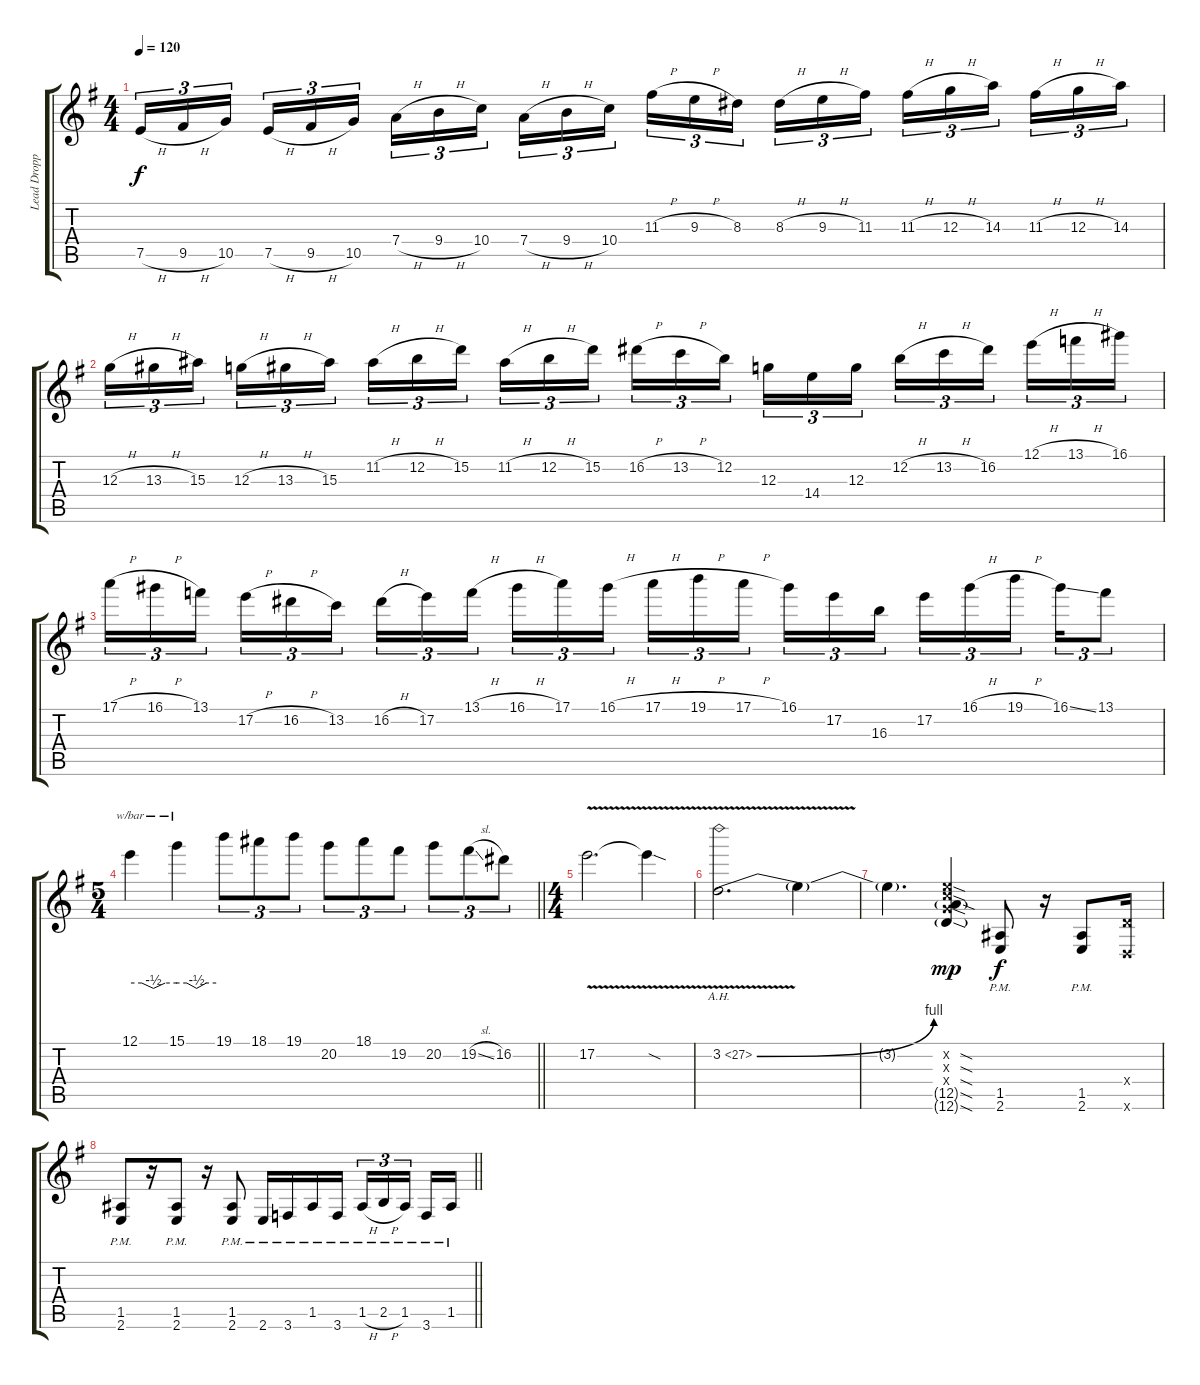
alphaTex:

\track ("Lead Dropped D " "Lead Dropp") {instrument distortionguitar}
\staff {score tabs}
\tuning (E4 B3 G3 D3 A2 D2) {hide}
\ts (4 4)
\tempo 120
\clef g2
\ks eminor
7.5{h}.16{tu (3 2) dy f} 9.5{h}.16{tu (3 2)} 10.5.16{tu (3 2) beam splitsecondary} 7.5{h}.16{tu (3 2)} 9.5{h}.16{tu (3 2)} 10.5.16{tu (3 2)} 7.4{h}.16{tu (3 2)} 9.4{h}.16{tu (3 2)} 10.4.16{tu (3 2) beam splitsecondary} 7.4{h}.16{tu (3 2)} 9.4{h}.16{tu (3 2)} 10.4.16{tu (3 2)} 11.3{h}.16{tu (3 2)} 9.3{h}.16{tu (3 2)} 8.3.16{tu (3 2) beam splitsecondary} 8.3{h}.16{tu (3 2)} 9.3{h}.16{tu (3 2)} 11.3.16{tu (3 2)} 11.3{h}.16{tu (3 2)} 12.3{h}.16{tu (3 2)} 14.3.16{tu (3 2) beam splitsecondary} 11.3{h}.16{tu (3 2)} 12.3{h}.16{tu (3 2)} 14.3.16{tu (3 2)} |
12.3{h}.16{tu (3 2)} 13.3{h}.16{tu (3 2)} 15.3.16{tu (3 2) beam splitsecondary} 12.3{h}.16{tu (3 2)} 13.3{h}.16{tu (3 2)} 15.3.16{tu (3 2)} 11.2{h}.16{tu (3 2)} 12.2{h}.16{tu (3 2)} 15.2.16{tu (3 2) beam splitsecondary} 11.2{h}.16{tu (3 2)} 12.2{h}.16{tu (3 2)} 15.2.16{tu (3 2)} 16.2{h}.16{tu (3 2)} 13.2{h}.16{tu (3 2)} 12.2.16{tu (3 2) beam splitsecondary} 12.3.16{tu (3 2)} 14.4.16{tu (3 2)} 12.3.16{tu (3 2)} 12.2{h}.16{tu (3 2)} 13.2{h}.16{tu (3 2)} 16.2.16{tu (3 2) beam splitsecondary} 12.1{h}.16{tu (3 2)} 13.1{h}.16{tu (3 2)} 16.1.16{tu (3 2)} |
17.1{h}.16{tu (3 2)} 16.1{h}.16{tu (3 2)} 13.1.16{tu (3 2) beam splitsecondary} 17.2{h}.16{tu (3 2)} 16.2{h}.16{tu (3 2)} 13.2.16{tu (3 2)} 16.2{h}.16{tu (3 2)} 17.2.16{tu (3 2)} 13.1{h}.16{tu (3 2) beam splitsecondary} 16.1{h}.16{tu (3 2)} 17.1.16{tu (3 2)} 16.1{h}.16{tu (3 2)} 17.1{h}.16{tu (3 2)} 19.1{h}.16{tu (3 2)} 17.1{h}.16{tu (3 2) beam splitsecondary} 16.1.16{tu (3 2)} 17.2.16{tu (3 2)} 16.3.16{tu (3 2)} 17.2.16{tu (3 2)} 16.1{h}.16{tu (3 2)} 19.1{h}.16{tu (3 2) beam splitsecondary} 16.1{ss}.16{tu (3 2)} 13.1.8{tu (3 2)} |
\ts (5 4)
\barLineRight lightlight
12.1.4{tbe (custom default 0 0 15 0 30 -2 45 0 60 0)} 15.1.4{tbe (custom default 0 0 15 0 30 -2 45 0 60 0)} 19.1.8{tu (3 2)} 18.1.8{tu (3 2)} 19.1.8{tu (3 2)} 20.2.8{tu (3 2)} 18.1.8{tu (3 2)} 19.2.8{tu (3 2)} 20.2.8{tu (3 2)} 19.2{sl}.8{tu (3 2)} 16.2.8{tu (3 2)} |
\ts (4 4)
\section ("" "")
17.2{v}.2{d} 17.2{sod t}.4 |
3.2{be (bend 0 0 60 4) ah 24 v}.2{d} 3.2{t}.4 |
3.2{t}.4{d} (5.2{sod x} 5.3{sod x} 5.4{sod x} 12.5{sod g} 12.6{sod g}).4{dy mp} (1.5{pm} 2.6{pm}).8{dy f} r.16 (1.5{pm} 2.6{pm}).8 (0.4{x} 0.6{x}).16 |
\barLineRight lightlight
(1.5{pm} 2.6{pm}).8 r.16 (1.5{pm} 2.6{pm}).8 r.16 (1.5{pm} 2.6{pm}).8 2.6{pm}.16 3.6{pm}.16 1.5{pm}.16 3.6{pm}.16 1.5{h pm}.16{tu (3 2)} 2.5{h pm}.16{tu (3 2)} 1.5{pm}.16{tu (3 2) beam splitsecondary} 3.6{pm}.16 1.5{pm}.16
